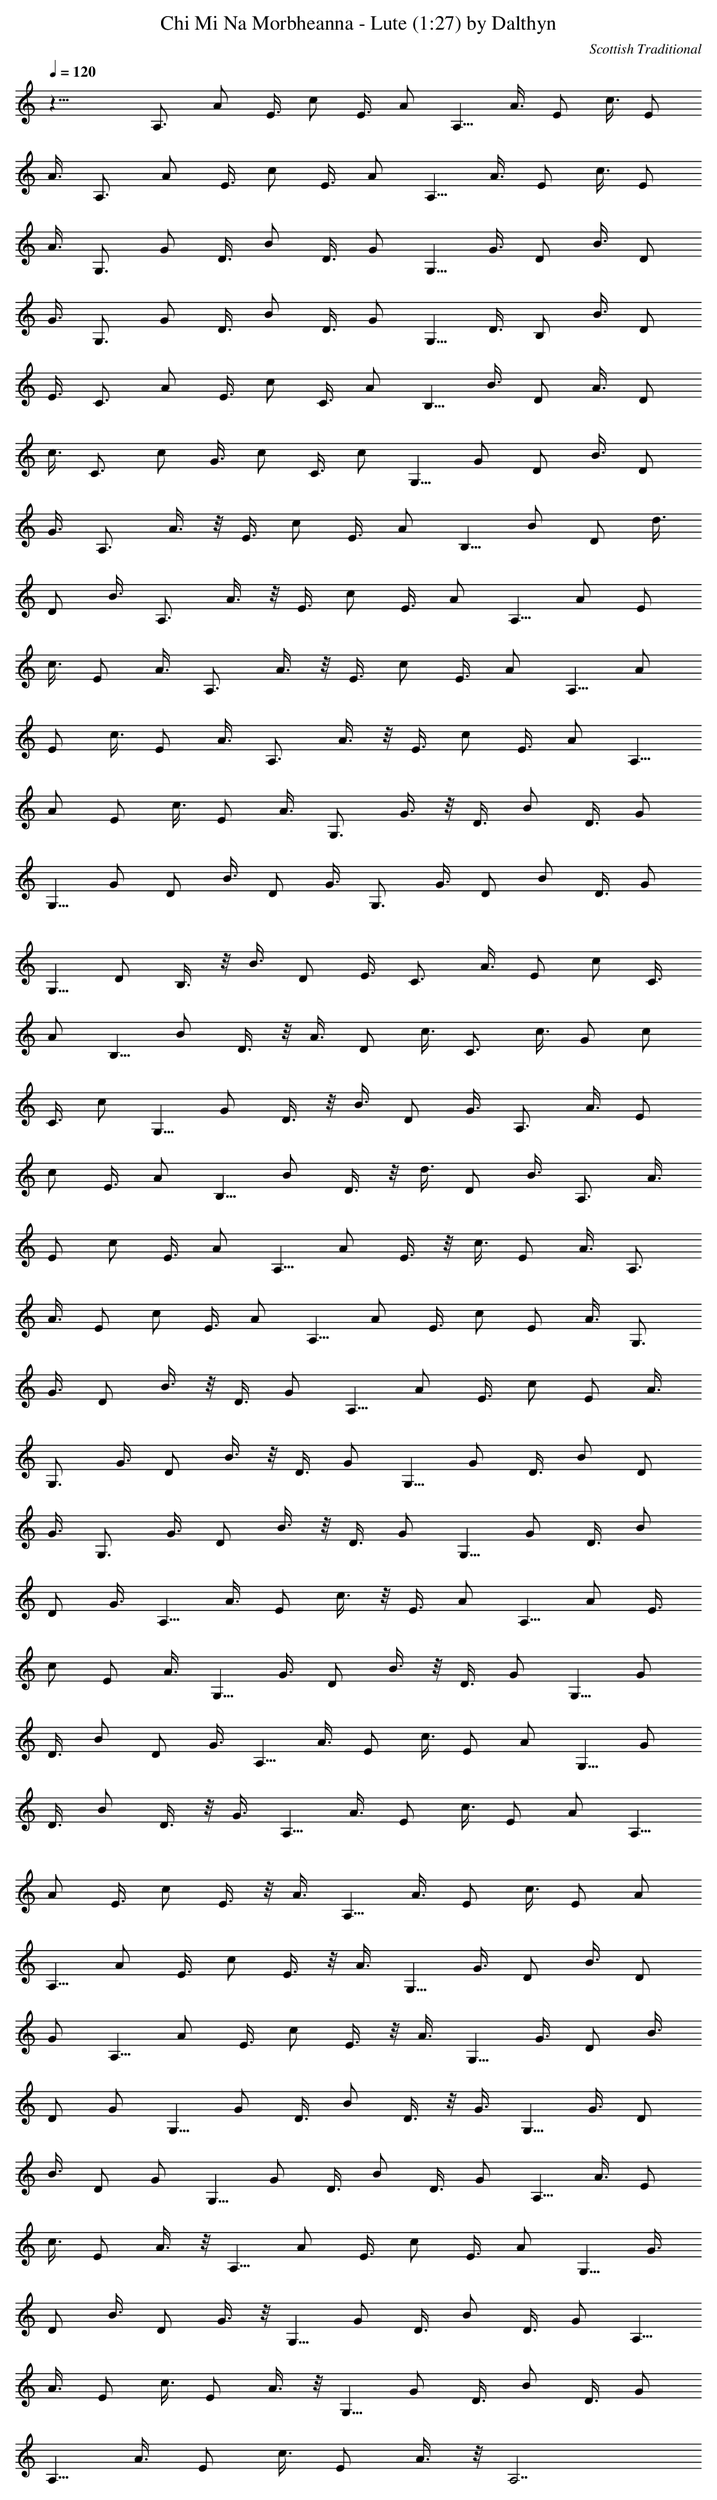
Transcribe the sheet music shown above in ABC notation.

X:1
T:Chi Mi Na Morbheanna - Lute (1:27) by Dalthyn
C:Scottish Traditional
L:1/4
Q:120
K:C
z21/8 [A,3/4z/2] A/2 E3/8 c/2 E3/8 A/2 [A,5/8z/2] A3/8 E/2 c3/8 E/2
A3/8 [A,3/4z/2] A/2 E3/8 c/2 E3/8 A/2 [A,5/8z/2] A3/8 E/2 c3/8 E/2
A3/8 [G,3/4z/2] G/2 D3/8 B/2 D3/8 G/2 [G,5/8z/2] G3/8 D/2 B3/8 D/2
G3/8 [G,3/4z/2] G/2 D3/8 B/2 D3/8 G/2 [G,5/8z/2] D3/8 B,/2 B3/8 D/2
E3/8 [C3/4z/2] A/2 E3/8 c/2 C3/8 A/2 [B,5/8z/2] B3/8 D/2 A3/8 D/2
c3/8 [C3/4z/2] c/2 G3/8 c/2 C3/8 c/2 [G,5/8z3/8] G/2 D/2 B3/8 D/2
G3/8 [A,3/4z/2] A3/8 z/8 E3/8 c/2 E3/8 A/2 [B,5/8z3/8] B/2 D/2 d3/8
D/2 B3/8 [A,3/4z/2] A3/8 z/8 E3/8 c/2 E3/8 A/2 [A,5/8z3/8] A/2 E/2
c3/8 E/2 A3/8 [A,3/4z/2] A3/8 z/8 E3/8 c/2 E3/8 A/2 [A,5/8z3/8] A/2
E/2 c3/8 E/2 A3/8 [A,3/4z/2] A3/8 z/8 E3/8 c/2 E3/8 A/2 [A,5/8z3/8]
A/2 E/2 c3/8 E/2 A3/8 [G,3/4z/2] G3/8 z/8 D3/8 B/2 D3/8 G/2
[G,5/8z3/8] G/2 D/2 B3/8 D/2 G3/8 [G,3/4z/2] G3/8 D/2 B/2 D3/8 G/2
[G,5/8z3/8] D/2 B,3/8 z/8 B3/8 D/2 E3/8 [C3/4z/2] A3/8 E/2 c/2 C3/8
A/2 [B,5/8z3/8] B/2 D3/8 z/8 A3/8 D/2 c3/8 [C3/4z/2] c3/8 G/2 c/2
C3/8 c/2 [G,5/8z3/8] G/2 D3/8 z/8 B3/8 D/2 G3/8 [A,3/4z/2] A3/8 E/2
c/2 E3/8 A/2 [B,5/8z3/8] B/2 D3/8 z/8 d3/8 D/2 B3/8 [A,3/4z/2] A3/8
E/2 c/2 E3/8 A/2 [A,5/8z3/8] A/2 E3/8 z/8 c3/8 E/2 A3/8 [A,3/4z/2]
A3/8 E/2 c/2 E3/8 A/2 [A,5/8z3/8] A/2 E3/8 c/2 E/2 A3/8 [G,3/4z/2]
G3/8 D/2 B3/8 z/8 D3/8 G/2 [A,5/8z3/8] A/2 E3/8 c/2 E/2 A3/8
[G,3/4z/2] G3/8 D/2 B3/8 z/8 D3/8 G/2 [G,5/8z3/8] G/2 D3/8 B/2 D/2
G3/8 [G,3/4z/2] G3/8 D/2 B3/8 z/8 D3/8 G/2 [G,5/8z3/8] G/2 D3/8 B/2
D/2 G3/8 [A,5/8z/2] A3/8 E/2 c3/8 z/8 E3/8 A/2 [A,5/8z3/8] A/2 E3/8
c/2 E/2 A3/8 [G,5/8z/2] G3/8 D/2 B3/8 z/8 D3/8 G/2 [G,5/8z3/8] G/2
D3/8 B/2 D/2 G3/8 [A,5/8z/2] A3/8 E/2 c3/8 E/2 A/2 [G,5/8z3/8] G/2
D3/8 B/2 D3/8 z/8 G3/8 [A,5/8z/2] A3/8 E/2 c3/8 E/2 A/2 [A,5/8z3/8]
A/2 E3/8 c/2 E3/8 z/8 A3/8 [A,5/8z/2] A3/8 E/2 c3/8 E/2 A/2
[A,5/8z3/8] A/2 E3/8 c/2 E3/8 z/8 A3/8 [G,5/8z/2] G3/8 D/2 B3/8 D/2
G/2 [A,5/8z3/8] A/2 E3/8 c/2 E3/8 z/8 A3/8 [G,5/8z/2] G3/8 D/2 B3/8
D/2 G/2 [G,5/8z3/8] G/2 D3/8 B/2 D3/8 z/8 G3/8 [G,5/8z/2] G3/8 D/2
B3/8 D/2 G/2 [G,5/8z3/8] G/2 D3/8 B/2 D3/8 G/2 [A,5/8z/2] A3/8 E/2
c3/8 E/2 A3/8 z/8 [A,5/8z3/8] A/2 E3/8 c/2 E3/8 A/2 [G,5/8z/2] G3/8
D/2 B3/8 D/2 G3/8 z/8 [G,5/8z3/8] G/2 D3/8 B/2 D3/8 G/2 [A,5/8z/2]
A3/8 E/2 c3/8 E/2 A3/8 z/8 [G,5/8z3/8] G/2 D3/8 B/2 D3/8 G/2
[A,5/8z/2] A3/8 E/2 c3/8 E/2 A3/8 z/8 A,7/2
